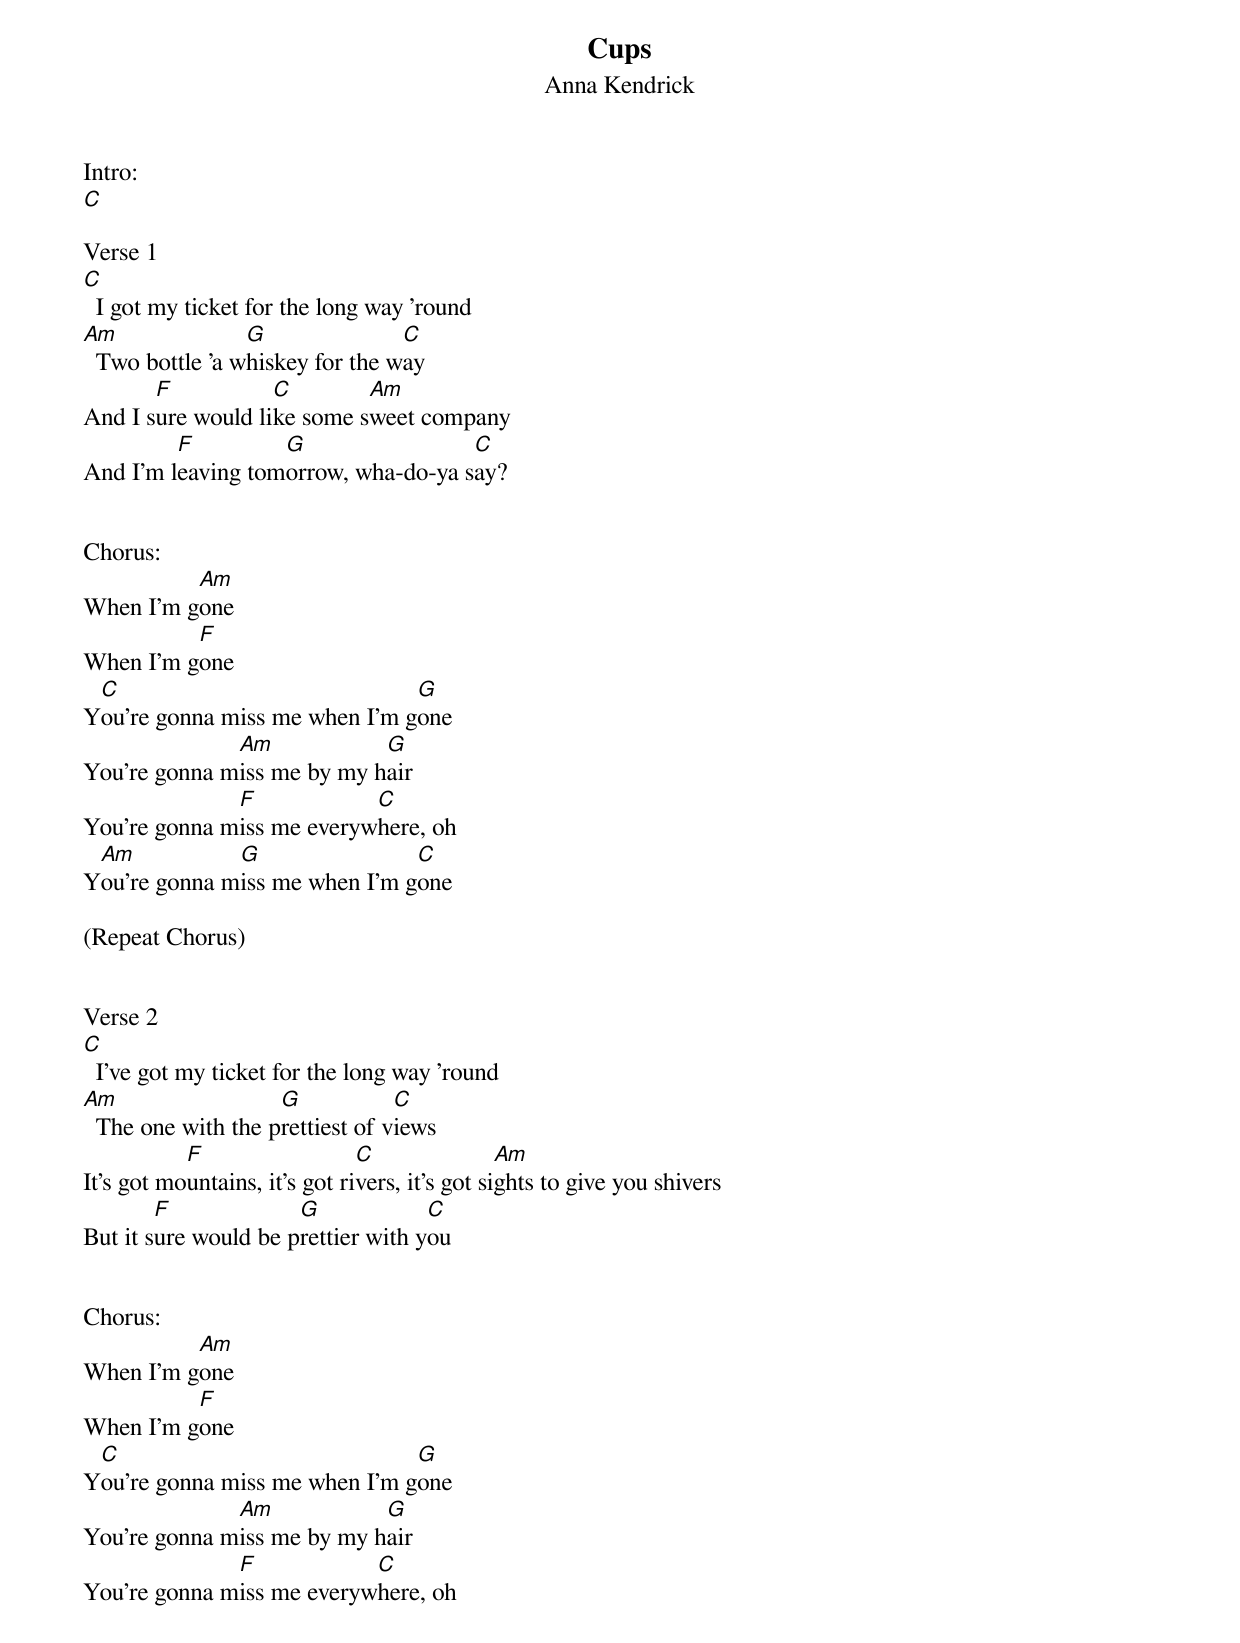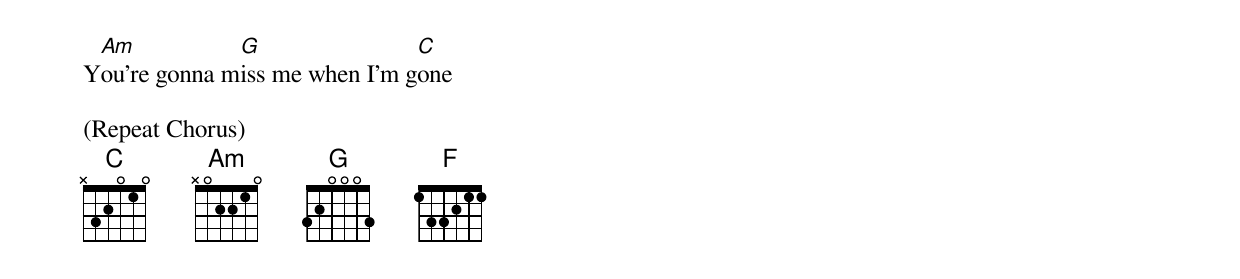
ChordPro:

{title: Cups}
{subtitle: Anna Kendrick}


Intro:
[C]

Verse 1
[C]  I got my ticket for the long way 'round
[Am]  Two bottle 'a w[G]hiskey for the w[C]ay
And I s[F]ure would li[C]ke some s[Am]weet company
And I'm l[F]eaving tom[G]orrow, wha-do-ya s[C]ay?


Chorus:
When I'm g[Am]one
When I'm g[F]one
Y[C]ou're gonna miss me when I'm g[G]one
You're gonna m[Am]iss me by my h[G]air
You're gonna m[F]iss me everyw[C]here, oh
Y[Am]ou're gonna m[G]iss me when I'm g[C]one

(Repeat Chorus)


Verse 2
[C]  I've got my ticket for the long way 'round
[Am]  The one with the p[G]rettiest of v[C]iews
It's got mo[F]untains, it's got ri[C]vers, it's got si[Am]ghts to give you shivers
But it s[F]ure would be p[G]rettier with y[C]ou


Chorus:
When I'm g[Am]one
When I'm g[F]one
Y[C]ou're gonna miss me when I'm g[G]one
You're gonna m[Am]iss me by my h[G]air
You're gonna m[F]iss me everyw[C]here, oh
Y[Am]ou're gonna m[G]iss me when I'm g[C]one

(Repeat Chorus)
